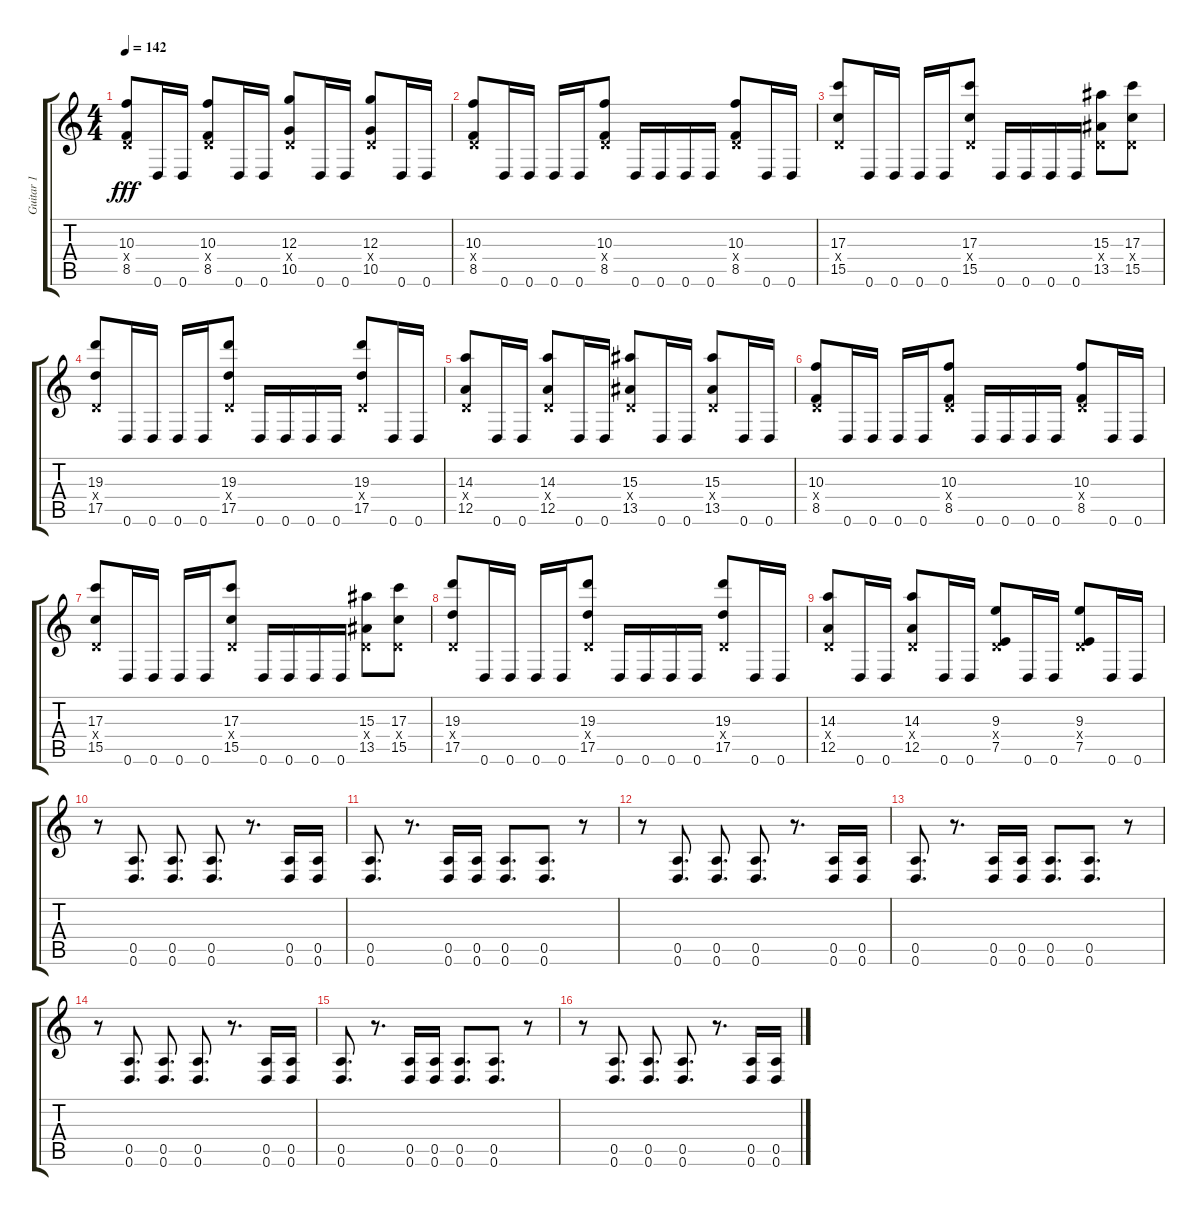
\track ("Guitar 1" "Guitar 1") {instrument distortionguitar}
\staff {score tabs}
\tuning (E4 B3 G3 D3 A2 D2) {hide}
\ts (4 4)
\tempo 142
\clef g2
\ks c
(10.3 0.4{x} 8.5).8{dy fff} 0.6.16 0.6.16 (10.3 0.4{x} 8.5).8 0.6.16 0.6.16 (12.3 0.4{x} 10.5).8 0.6.16 0.6.16 (12.3 0.4{x} 10.5).8 0.6.16 0.6.16 |
(10.3 0.4{x} 8.5).8 0.6.16 0.6.16 0.6.16 0.6.16 (10.3 0.4{x} 8.5).8 0.6.16 0.6.16 0.6.16 0.6.16 (10.3 0.4{x} 8.5).8 0.6.16 0.6.16 |
(17.3 0.4{x} 15.5).8 0.6.16 0.6.16 0.6.16 0.6.16 (17.3 0.4{x} 15.5).8 0.6.16 0.6.16 0.6.16 0.6.16 (15.3 0.4{x} 13.5).8 (17.3 0.4{x} 15.5).8 |
(19.3 0.4{x} 17.5).8 0.6.16 0.6.16 0.6.16 0.6.16 (19.3 0.4{x} 17.5).8 0.6.16 0.6.16 0.6.16 0.6.16 (19.3 0.4{x} 17.5).8 0.6.16 0.6.16 |
(14.3 0.4{x} 12.5).8 0.6.16 0.6.16 (14.3 0.4{x} 12.5).8 0.6.16 0.6.16 (15.3 0.4{x} 13.5).8 0.6.16 0.6.16 (15.3 0.4{x} 13.5).8 0.6.16 0.6.16 |
(10.3 0.4{x} 8.5).8 0.6.16 0.6.16 0.6.16 0.6.16 (10.3 0.4{x} 8.5).8 0.6.16 0.6.16 0.6.16 0.6.16 (10.3 0.4{x} 8.5).8 0.6.16 0.6.16 |
(17.3 0.4{x} 15.5).8 0.6.16 0.6.16 0.6.16 0.6.16 (17.3 0.4{x} 15.5).8 0.6.16 0.6.16 0.6.16 0.6.16 (15.3 0.4{x} 13.5).8 (17.3 0.4{x} 15.5).8 |
(19.3 0.4{x} 17.5).8 0.6.16 0.6.16 0.6.16 0.6.16 (19.3 0.4{x} 17.5).8 0.6.16 0.6.16 0.6.16 0.6.16 (19.3 0.4{x} 17.5).8 0.6.16 0.6.16 |
(14.3 0.4{x} 12.5).8 0.6.16 0.6.16 (14.3 0.4{x} 12.5).8 0.6.16 0.6.16 (9.3 0.4{x} 7.5).8 0.6.16 0.6.16 (9.3 0.4{x} 7.5).8 0.6.16 0.6.16 |
r.8 (0.5 0.6).8{d} (0.5 0.6).8{d} (0.5 0.6).8{d} r.8{d} (0.5 0.6).16 (0.5 0.6).16 |
(0.5 0.6).8{d} r.8{d} (0.5 0.6).16 (0.5 0.6).16 (0.5 0.6).8{d} (0.5 0.6).8{d} r.8 |
r.8 (0.5 0.6).8{d} (0.5 0.6).8{d} (0.5 0.6).8{d} r.8{d} (0.5 0.6).16 (0.5 0.6).16 |
(0.5 0.6).8{d} r.8{d} (0.5 0.6).16 (0.5 0.6).16 (0.5 0.6).8{d} (0.5 0.6).8{d} r.8 |
r.8 (0.5 0.6).8{d} (0.5 0.6).8{d} (0.5 0.6).8{d} r.8{d} (0.5 0.6).16 (0.5 0.6).16 |
(0.5 0.6).8{d} r.8{d} (0.5 0.6).16 (0.5 0.6).16 (0.5 0.6).8{d} (0.5 0.6).8{d} r.8 |
r.8 (0.5 0.6).8{d} (0.5 0.6).8{d} (0.5 0.6).8{d} r.8{d} (0.5 0.6).16 (0.5 0.6).16
